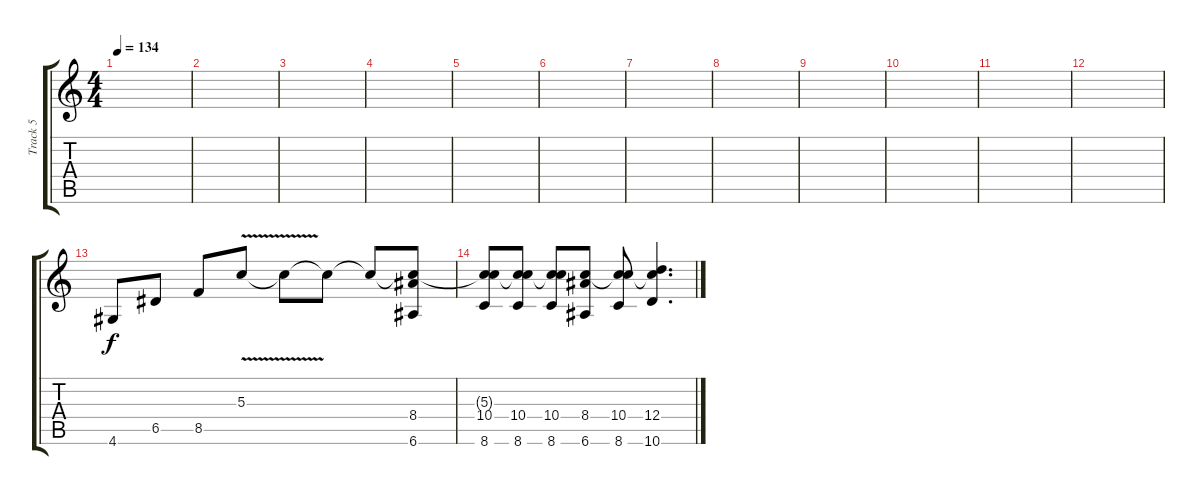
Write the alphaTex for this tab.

\track ("Track 5" "Track 5") {instrument distortionguitar}
\staff {score tabs}
\tuning (E4 B3 G3 D3 A2 E2) {hide}
\ts (4 4)
\tempo 134
\clef g2
\ks c
|
|
|
|
|
|
|
|
|
|
|
|
4.6.8 6.5.8 8.5.8 5.3{v}.8 5.3{t}.8 5.3{t}.8 5.3{t}.8 (5.3{t} 8.4 6.6).8 |
(5.3{t} 10.4 8.6).8 (5.3{t} 10.4 8.6).8 (5.3{t} 10.4 8.6).8 (5.3{t} 8.4 6.6).8 (5.3{t} 10.4 8.6).8 (5.3{t} 12.4 10.6).4{d}
